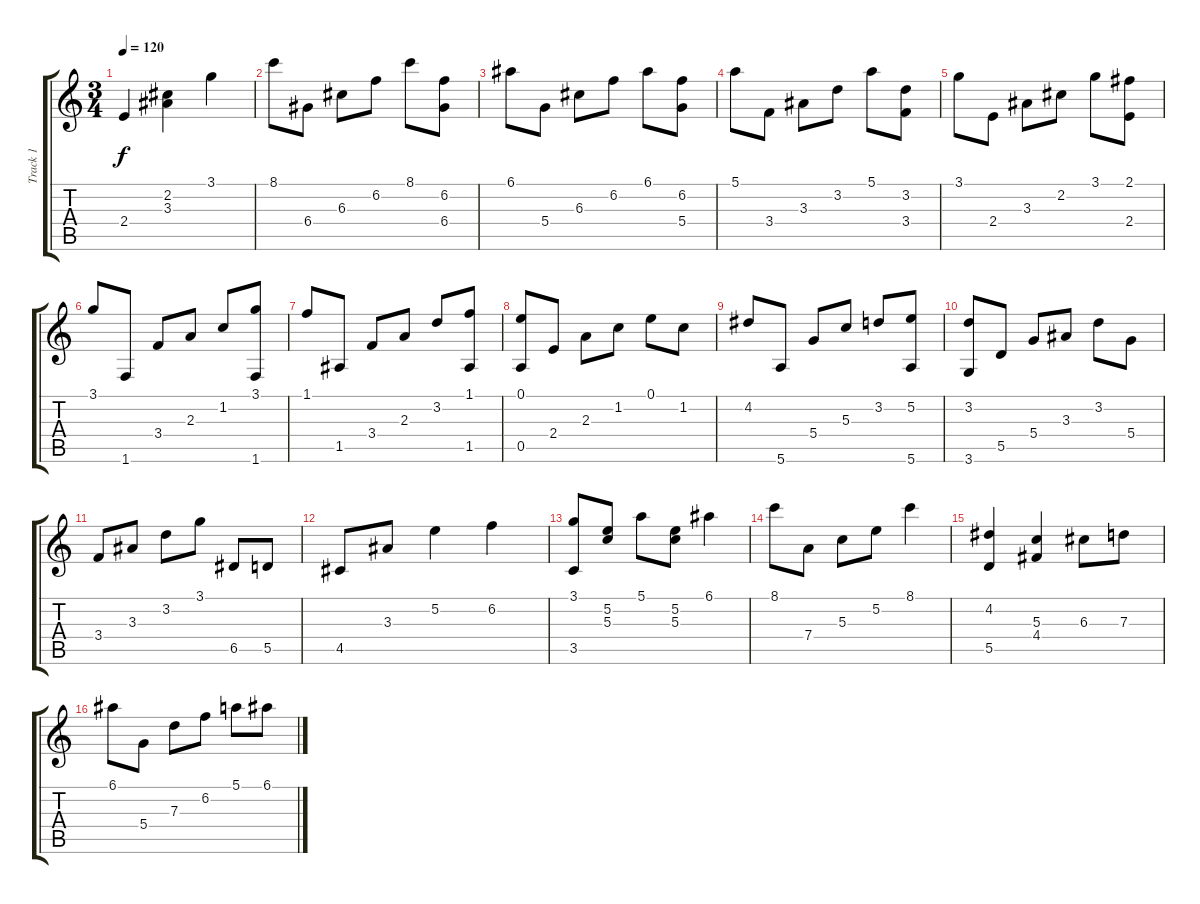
\track ("Track 1" "Track 1") {instrument acousticguitarnylon}
\staff {score tabs}
\tuning (E4 B3 G3 D3 A2 E2) {hide}
\ts (3 4)
\tempo 120
\clef g2
\ks c
2.4.4{dy f} (2.2 3.3).4 3.1.4 |
8.1.8 6.4.8 6.3.8 6.2.8 8.1.8 (6.2 6.4).8 |
6.1.8 5.4.8 6.3.8 6.2.8 6.1.8 (6.2 5.4).8 |
5.1.8 3.4.8 3.3.8 3.2.8 5.1.8 (3.2 3.4).8 |
3.1.8 2.4.8 3.3.8 2.2.8 3.1.8 (2.1 2.4).8 |
3.1.8 1.6.8 3.4.8 2.3.8 1.2.8 (3.1 1.6).8 |
1.1.8 1.5.8 3.4.8 2.3.8 3.2.8 (1.1 1.5).8 |
(0.1 0.5).8 2.4.8 2.3.8 1.2.8 0.1.8 1.2.8 |
4.2.8 5.6.8 5.4.8 5.3.8 3.2.8 (5.2 5.6).8 |
(3.2 3.6).8 5.5.8 5.4.8 3.3.8 3.2.8 5.4.8 |
3.4.8 3.3.8 3.2.8 3.1.8 6.5.8 5.5.8 |
4.5.8 3.3.8 5.2.4 6.2.4 |
(3.1 3.5).8 (5.2 5.3).8 5.1.8 (5.2 5.3).8 6.1.4 |
8.1.8 7.4.8 5.3.8 5.2.8 8.1.4 |
(4.2 5.5).4 (5.3 4.4).4 6.3.8 7.3.8 |
6.1.8 5.4.8 7.3.8 6.2.8 5.1.8 6.1.8
